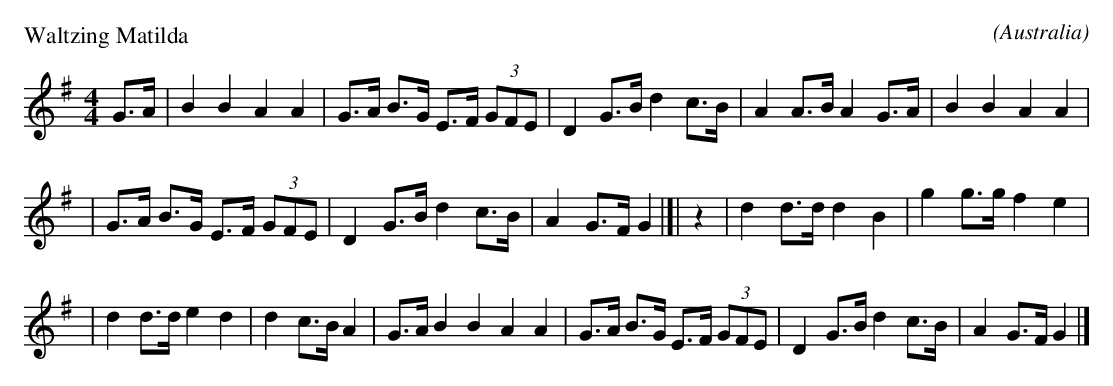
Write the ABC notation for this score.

X:1
P:Waltzing Matilda
M:4/4
C:
O:Australia
K:G
L:1/8
G>A \
| B2 B2  A2 A2 | G>A B>G E>F (3GFE | D2 G>B d2 c>B | A2 A>B A2 G>A | B2 B2  A2 A2 |
| G>A B>G E>F (3GFE | D2 G>B d2 c>B | A2 G>F G2 |]| z2  | d2 d>d d2 B2 | g2  g>g f2    e2  |
| d2 d>d e2 d2  | d2 c>B A2 | G>A B2 B2  A2 A2 | G>A B>G E>F (3GFE | D2 G>B d2 c>B | A2 G>F G2 |]
